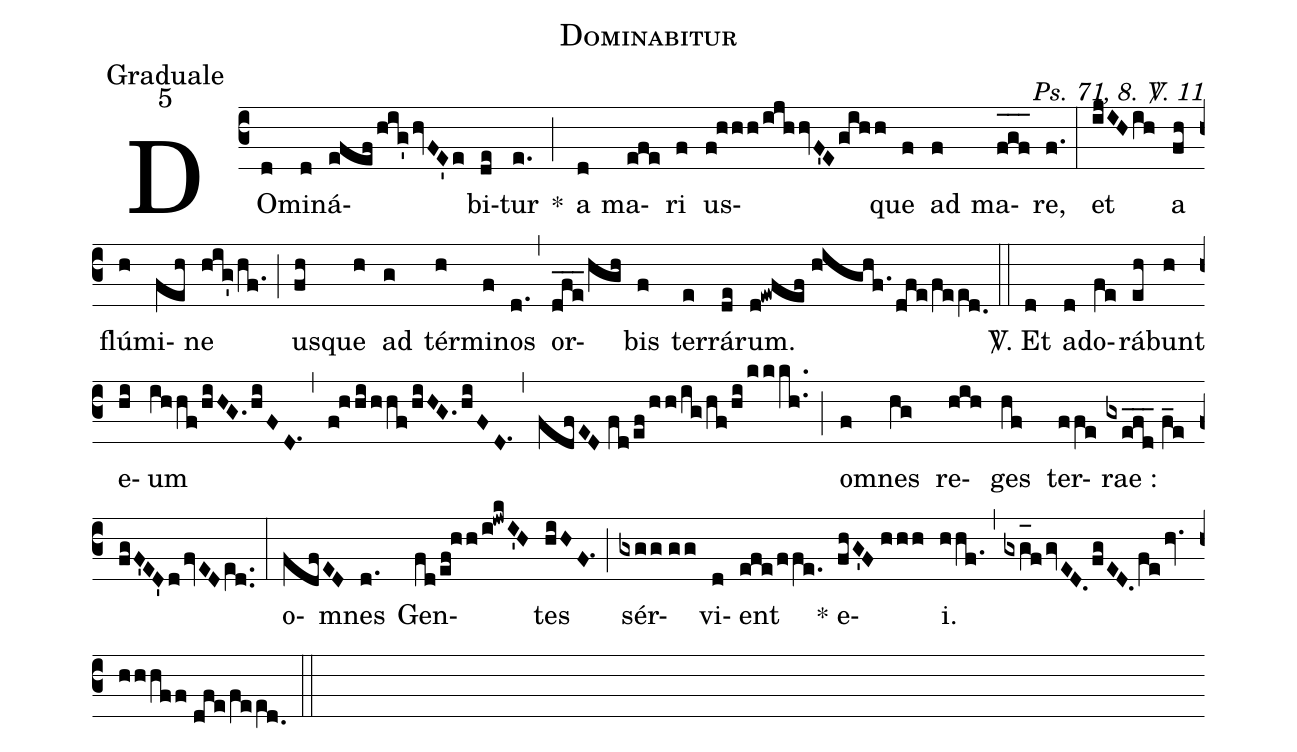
name:Dominabitur;
office-part:Graduale;
mode:5;
commentary:Ps. 71, 8. \Vbar. 11;
%%
(c3) DO(d)mi(d)ná(efefhig'hvFE'e)bi(de)tur(e.) *(;) a(d) ma(efe)ri(f) us(f!hhh/ijhhvF'Egihh)que(f) ad(f) ma(f_[oh:h]g_[oh:h]f_[oh:h])re,(f.) (:) et(ijIHih) a(fh) flú(h)mi(feh)ne(hig'/hf.) (;) us(fh)que(h) ad(g) tér(h)mi(f)nos(d.) (,) or(dfe___/hgh)bis(f) ter(e)rá(de)rum.(d!ewfef//highf.dfe/fee[ll:1]d.0) (::) <sp>V/</sp>. Et(d) ad(d)o(fe)rá(eh)bunt(h) e(hi)um(ihhf/hiHG.hiFD.1) (,) (f!hhi/hhf/hiHG.hiFD.1) (,) (fdfED//fd/ef/hh/ig/hf/hi/kkkh..) (;) o(f)mnes(hg) re(hih)ges(hf) ter(ffe)rae :(gxe_f_d_2//f_e/fgF'ED'dfvEDe[ll:1]d..) (:) o(fdfED)mnes(d.) Gen(fd/ef!hh/i!jwkI'H)tes(hiHF.1) (;) sér(gxgg//gg)vi(d)ent(efe/ffe.) * e(fhG'F//hhh)i.(hhf.) (,) (gxg_[oh:h]fgvED.fgED.fehv.hhhff//dfe/fee[ll:1]d.0) (::)
